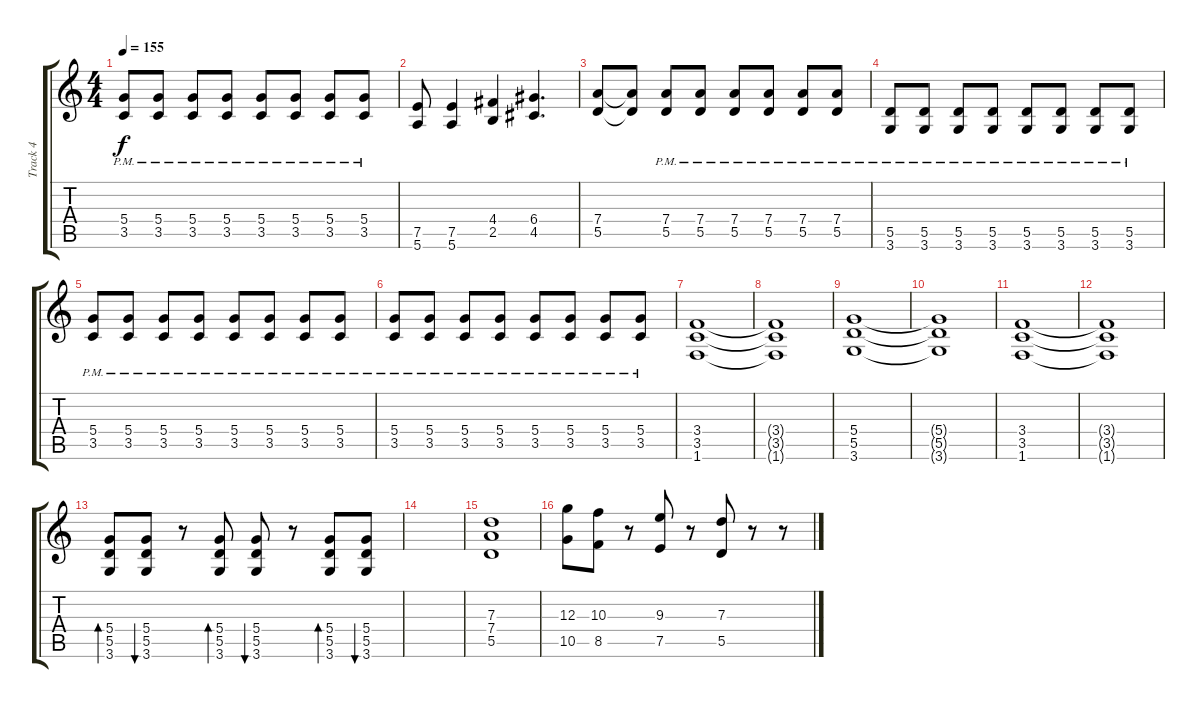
\track ("Track 4" "Track 4") {instrument overdrivenguitar}
\staff {score tabs}
\tuning (E4 B3 G3 D3 A2 E2) {hide}
\ts (4 4)
\tempo 155
\clef g2
\ks c
(5.4{pm} 3.5{pm}).8{dy f} (5.4{pm} 3.5{pm}).8 (5.4{pm} 3.5{pm}).8 (5.4{pm} 3.5{pm}).8 (5.4{pm} 3.5{pm}).8 (5.4{pm} 3.5{pm}).8 (5.4{pm} 3.5{pm}).8 (5.4{pm} 3.5{pm}).8 |
(7.5 5.6).8 (7.5 5.6).4 (4.4 2.5).4 (6.4 4.5).4{d} |
(7.4 5.5).8 (7.4{t} 5.5{t}).8 (7.4{pm} 5.5{pm}).8 (7.4{pm} 5.5{pm}).8 (7.4{pm} 5.5{pm}).8 (7.4{pm} 5.5{pm}).8 (7.4{pm} 5.5{pm}).8 (7.4{pm} 5.5{pm}).8 |
(5.5{pm} 3.6{pm}).8 (5.5{pm} 3.6{pm}).8 (5.5{pm} 3.6{pm}).8 (5.5{pm} 3.6{pm}).8 (5.5{pm} 3.6{pm}).8 (5.5{pm} 3.6{pm}).8 (5.5{pm} 3.6{pm}).8 (5.5{pm} 3.6{pm}).8 |
(5.4{pm} 3.5{pm}).8 (5.4{pm} 3.5{pm}).8 (5.4{pm} 3.5{pm}).8 (5.4{pm} 3.5{pm}).8 (5.4{pm} 3.5{pm}).8 (5.4{pm} 3.5{pm}).8 (5.4{pm} 3.5{pm}).8 (5.4{pm} 3.5{pm}).8 |
(5.4{pm} 3.5{pm}).8 (5.4{pm} 3.5{pm}).8 (5.4{pm} 3.5{pm}).8 (5.4{pm} 3.5{pm}).8 (5.4{pm} 3.5{pm}).8 (5.4{pm} 3.5{pm}).8 (5.4{pm} 3.5{pm}).8 (5.4{pm} 3.5{pm}).8 |
(3.4 3.5 1.6).1{volume 9} |
(3.4{t} 3.5{t} 1.6{t}).1 |
(5.4 5.5 3.6).1 |
(5.4{t} 5.5{t} 3.6{t}).1 |
(3.4 3.5 1.6).1 |
(3.4{t} 3.5{t} 1.6{t}).1 |
(5.4 5.5 3.6).8{bd 60} (5.4 5.5 3.6).8{bu 60} r.8 (5.4 5.5 3.6).8{bd 60} (5.4 5.5 3.6).8{bu 60} r.8 (5.4 5.5 3.6).8{bd 60} (5.4 5.5 3.6).8{bu 60} |
|
(7.3 7.4 5.5).1{volume 5} |
(12.3 10.5).8 (10.3 8.5).8 r.8 (9.3 7.5).8 r.8 (7.3 5.5).8 r.8 r.8
